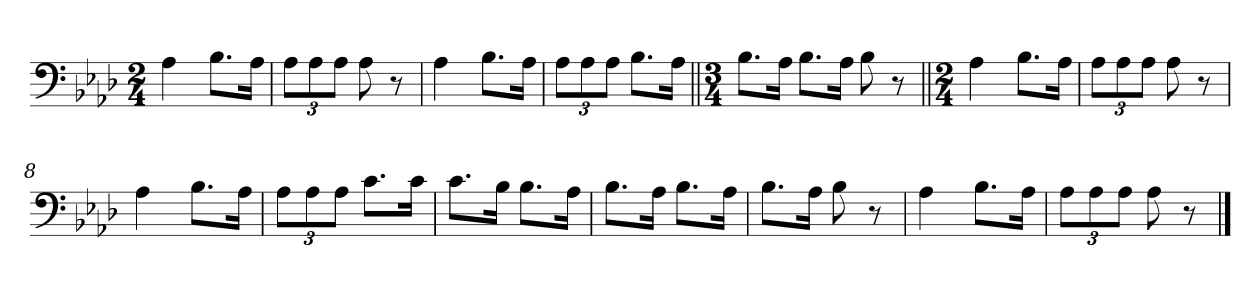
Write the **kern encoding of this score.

**kern
*part1
*staff1
*clefF4
*k[b-e-a-d-]
*M2/4
=1
4A-\
8.B-\L
16A-\Jk
=2
12A-\L
12A-\
12A-\J
8A-\
8r
=3
4A-\
8.B-\L
16A-\Jk
=4
12A-\L
12A-\
12A-\J
8.B-\L
16A-\Jk
=5||
*M3/4
8.B-\L
16A-\Jk
8.B-\L
16A-\Jk
8B-\
8r
=6||
*M2/4
4A-\
8.B-\L
16A-\Jk
=7
12A-\L
12A-\
12A-\J
8A-\
8r
=8
4A-\
8.B-\L
16A-\Jk
=9
12A-\L
12A-\
12A-\J
8.c\L
16c\Jk
=10
8.c\L
16B-\Jk
8.B-\L
16A-\Jk
=11
8.B-\L
16A-\Jk
8.B-\L
16A-\Jk
=12
8.B-\L
16A-\Jk
8B-\
8r
=13
4A-\
8.B-\L
16A-\Jk
=14
12A-\L
12A-\
12A-\J
8A-\
8r
==
*-
